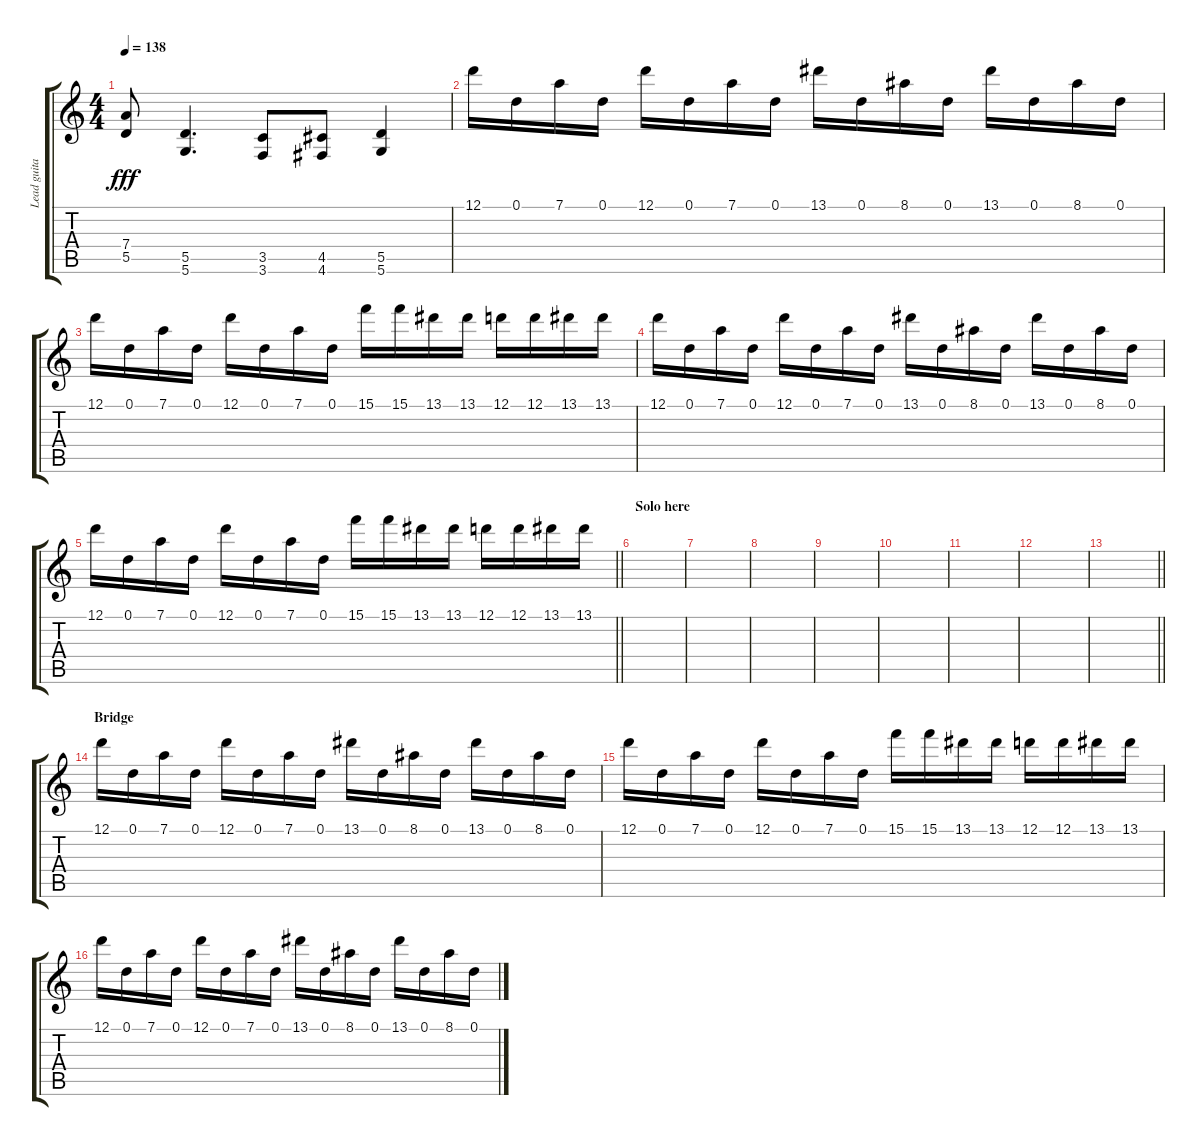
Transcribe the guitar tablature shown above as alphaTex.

\track ("Lead guitar" "Lead guita") {instrument distortionguitar}
\staff {score tabs}
\tuning (D4 B3 G3 D3 A2 D2) {hide}
\ts (4 4)
\tempo 138
\clef g2
\ks c
(7.4 5.5).8{dy fff} (5.5 5.6).4{d} (3.5 3.6).8 (4.5 4.6).8 (5.5 5.6).4 |
12.1.16 0.1.16 7.1.16 0.1.16 12.1.16 0.1.16 7.1.16 0.1.16 13.1.16 0.1.16 8.1.16 0.1.16 13.1.16 0.1.16 8.1.16 0.1.16 |
12.1.16 0.1.16 7.1.16 0.1.16 12.1.16 0.1.16 7.1.16 0.1.16 15.1.16 15.1.16 13.1.16 13.1.16 12.1.16 12.1.16 13.1.16 13.1.16 |
12.1.16 0.1.16 7.1.16 0.1.16 12.1.16 0.1.16 7.1.16 0.1.16 13.1.16 0.1.16 8.1.16 0.1.16 13.1.16 0.1.16 8.1.16 0.1.16 |
\barLineRight lightlight
12.1.16 0.1.16 7.1.16 0.1.16 12.1.16 0.1.16 7.1.16 0.1.16 15.1.16 15.1.16 13.1.16 13.1.16 12.1.16 12.1.16 13.1.16 13.1.16 |
\section ("" "Solo here")
|
|
|
|
|
|
|
\barLineRight lightlight
|
\section ("" "Bridge")
12.1.16 0.1.16 7.1.16 0.1.16 12.1.16 0.1.16 7.1.16 0.1.16 13.1.16 0.1.16 8.1.16 0.1.16 13.1.16 0.1.16 8.1.16 0.1.16 |
12.1.16 0.1.16 7.1.16 0.1.16 12.1.16 0.1.16 7.1.16 0.1.16 15.1.16 15.1.16 13.1.16 13.1.16 12.1.16 12.1.16 13.1.16 13.1.16 |
12.1.16 0.1.16 7.1.16 0.1.16 12.1.16 0.1.16 7.1.16 0.1.16 13.1.16 0.1.16 8.1.16 0.1.16 13.1.16 0.1.16 8.1.16 0.1.16
